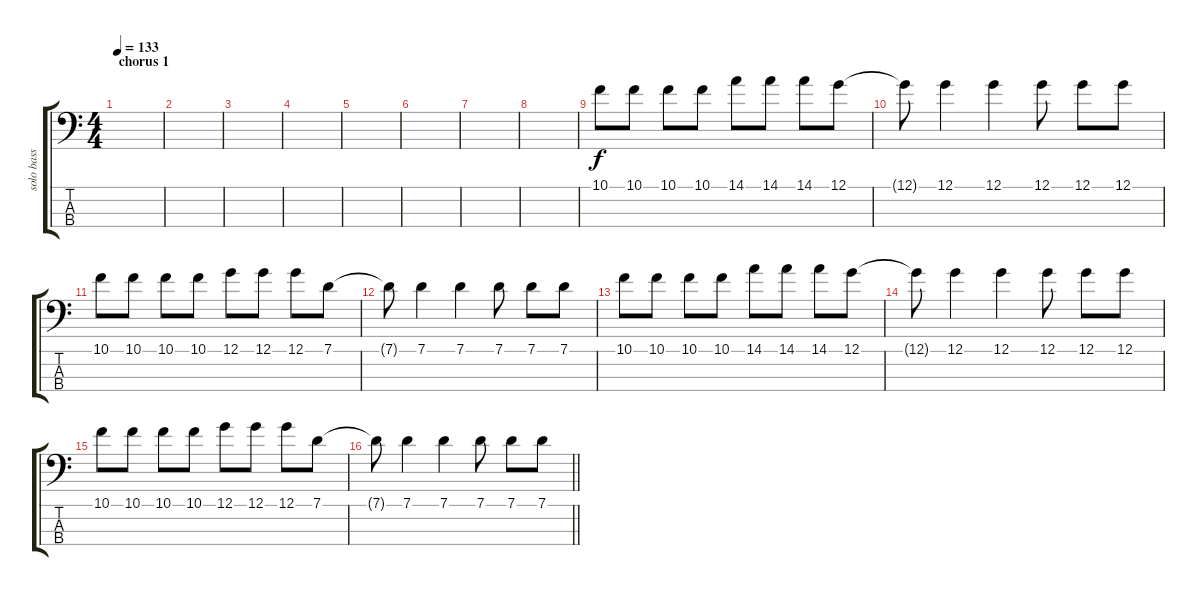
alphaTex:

\track ("solo bass" "solo bass") {instrument electricguitarjazz}
\staff {score tabs}
\tuning (G2 D2 A1 E1) {hide}
\ts (4 4)
\section ("" "chorus 1")
\tempo 133
\clef f4
\ks c
|
|
|
|
|
|
|
|
10.1.8 10.1.8 10.1.8 10.1.8 14.1.8 14.1.8 14.1.8 12.1.8 |
12.1{t}.8 12.1.4 12.1.4 12.1.8 12.1.8 12.1.8 |
10.1.8 10.1.8 10.1.8 10.1.8 12.1.8 12.1.8 12.1.8 7.1.8 |
7.1{t}.8 7.1.4 7.1.4 7.1.8 7.1.8 7.1.8 |
10.1.8 10.1.8 10.1.8 10.1.8 14.1.8 14.1.8 14.1.8 12.1.8 |
12.1{t}.8 12.1.4 12.1.4 12.1.8 12.1.8 12.1.8 |
10.1.8 10.1.8 10.1.8 10.1.8 12.1.8 12.1.8 12.1.8 7.1.8 |
\barLineRight lightlight
7.1{t}.8 7.1.4 7.1.4 7.1.8 7.1.8 7.1.8
